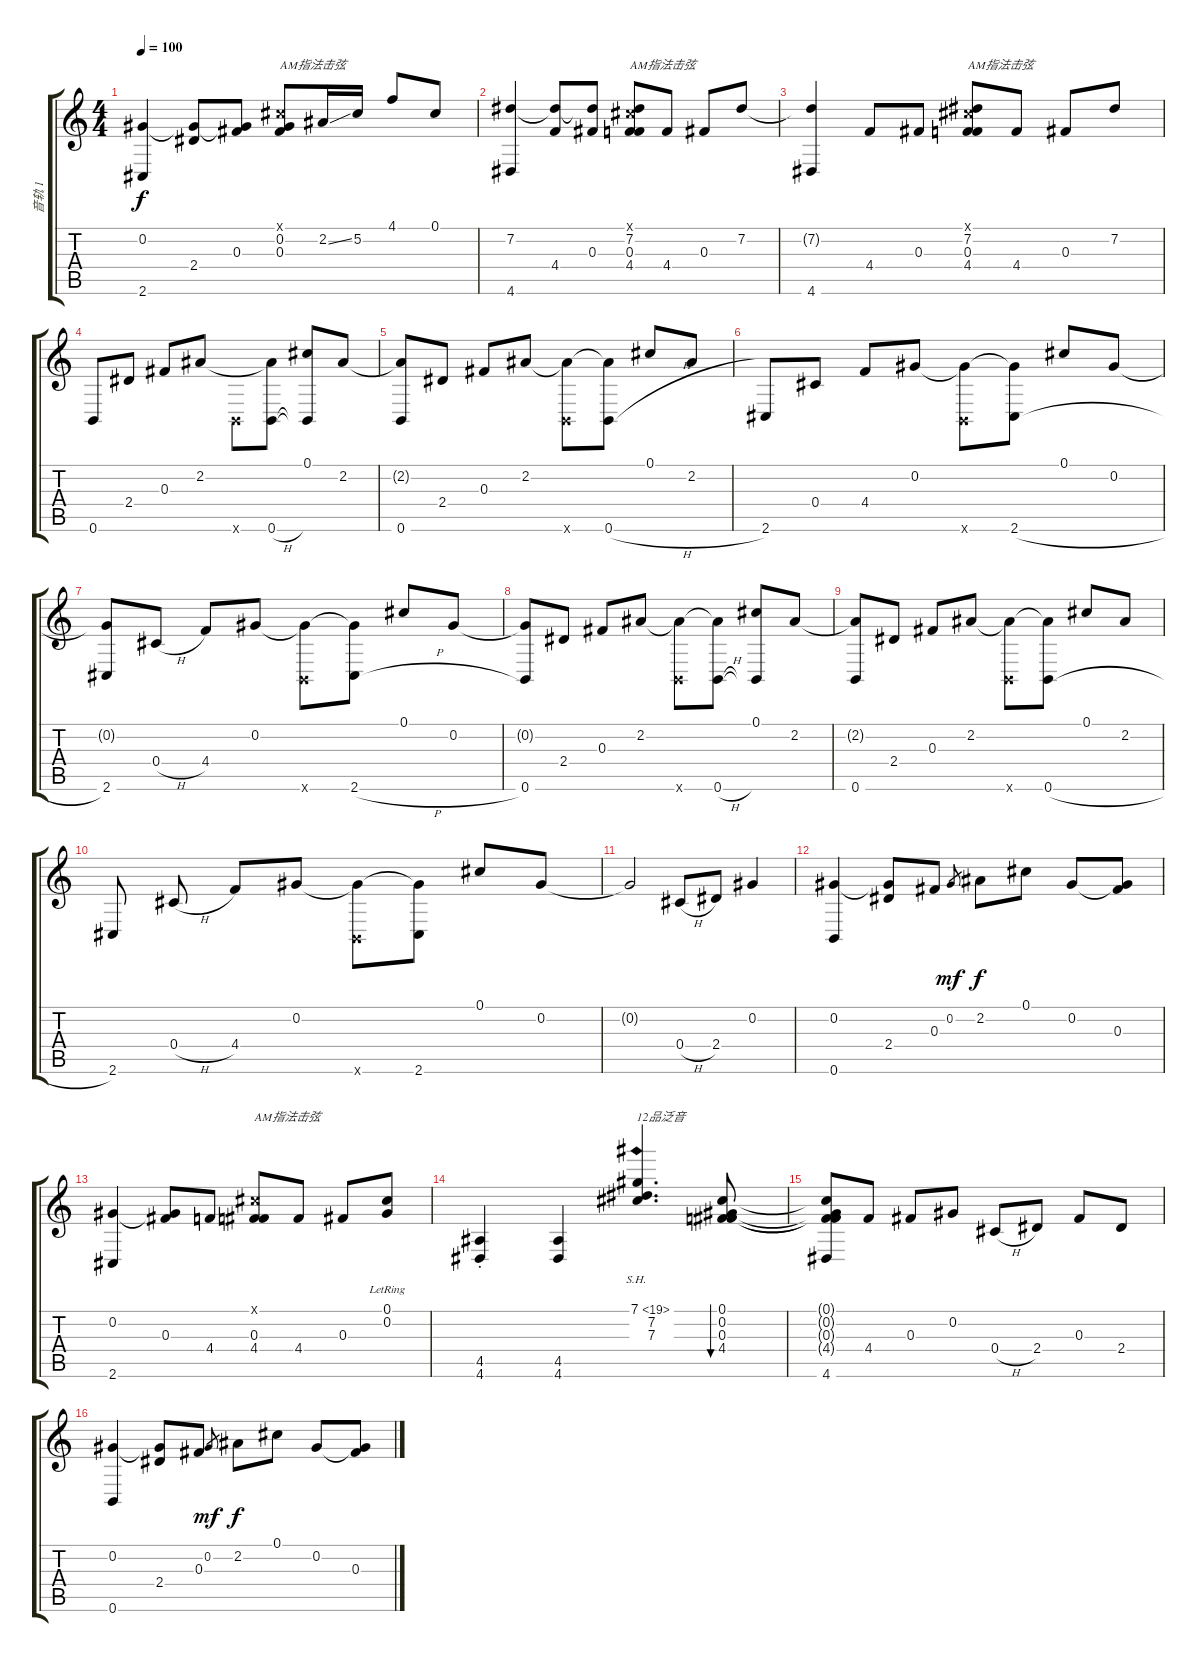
\track ("音轨 1" "音轨 1") {instrument acousticguitarsteel}
\staff {score tabs}
\tuning (Db4 Ab3 Gb3 Db3 Gb2 B1) {hide}
\ts (4 4)
\tempo 100
\clef g2
\ks c
(0.2 2.6).4{dy f} (0.2{t} 2.4).8 (0.2{t} 0.3).8 (0.1{x} 0.2 0.3).8{txt "AM指法击弦 "} 2.2{ss}.16 5.2.16{beam Up} 4.1.8{beam Up} 0.1.8 |
(7.2 4.6).4 (7.2{t} 4.4).8{beam Up} (7.2{t} 0.3).8{beam Up} (0.1{x} 7.2 0.3 4.4).8{txt "AM指法击弦" beam Up} 4.4.8{beam Up} 0.3.8 7.2.8 |
(7.2{t} 4.6).4 4.4.8{beam Up} 0.3.8{beam Up} (0.1{x} 7.2 0.3 4.4).8{txt "AM指法击弦" beam Up} 4.4.8{beam Up} 0.3.8 7.2.8 |
0.6.8 2.4.8 0.3.8 2.2.8 0.6{x}.8{beam Down} (2.2{t} 0.6{h}).8{beam Down} (0.1 0.6{t}).8{beam Up} 2.2.8{beam Up} |
(2.2{t} 0.6).8 2.4.8 0.3.8 2.2.8 (2.2{t} 0.6{x}).8{beam Down} (2.2{t} 0.6{h}).8{beam Down} 0.1.8{beam Up} 2.2.8{beam Up} |
2.6.8 0.4.8 4.4.8 0.2.8 (0.2{t} 0.6{x}).8{beam Down} (0.2{t} 2.6{h}).8{beam Down} 0.1.8{beam Up} 0.2.8{beam Up} |
(0.2{t} 2.6).8 0.4{h}.8 4.4.8 0.2.8 (0.2{t} 0.6{x}).8{beam Down} (0.2{t} 2.6{h}).8{beam Down} 0.1.8{beam Up} 0.2.8{beam Up} |
(0.2{t} 0.6).8 2.4.8 0.3.8 2.2.8 (2.2{t} 0.6{x}).8{beam Down} (2.2{t} 0.6{h}).8{beam Down} (0.1 0.6{t}).8{beam Up} 2.2.8{beam Up} |
(2.2{t} 0.6).8 2.4.8 0.3.8 2.2.8 (2.2{t} 0.6{x}).8{beam Down} (2.2{t} 0.6{h}).8{beam Down} 0.1.8{beam Up} 2.2.8{beam Up} |
2.6.8{beam split} 0.4{h}.8 4.4.8 0.2.8 (0.2{t} 0.6{x}).8{beam Down} (0.2{t} 2.6).8{beam Down} 0.1.8{beam Up} 0.2.8{beam Up} |
0.2{t}.2 0.4{h}.8 2.4.8 0.2.4 |
(0.2 0.6).4{beam split} (0.2{t} 2.4).8 0.3.8 0.2.8{gr dy mf beam split} 2.2.8{dy f} 0.1.8 0.2.8 (0.2{t} 0.3).8 |
(0.2 2.6).4 (0.2{t} 0.3).8 4.4.8 (0.1{x} 0.3 4.4).8{txt "AM指法击弦"} 4.4.8 0.3.8{beam Up} (0.1{lr} 0.2{lr}).8{beam Up} |
(4.5{st} 4.6{st}).4 (4.5 4.6).4 (7.1{sh 12} 7.2 7.3).4{d txt "12品泛音" beam Up} (0.1 0.2 0.3 4.4).8{bu 120} |
(0.1{t} 0.2{t} 0.3{t} 4.4{t} 4.6).8 4.4.8 0.3.8 0.2.8 0.4{h}.8 2.4.8 0.3.8 2.4.8 |
(0.2 0.6).4{beam split} (0.2{t} 2.4).8 0.3.8 0.2.8{gr dy mf beam split} 2.2.8{dy f} 0.1.8 0.2.8 (0.2{t} 0.3).8
